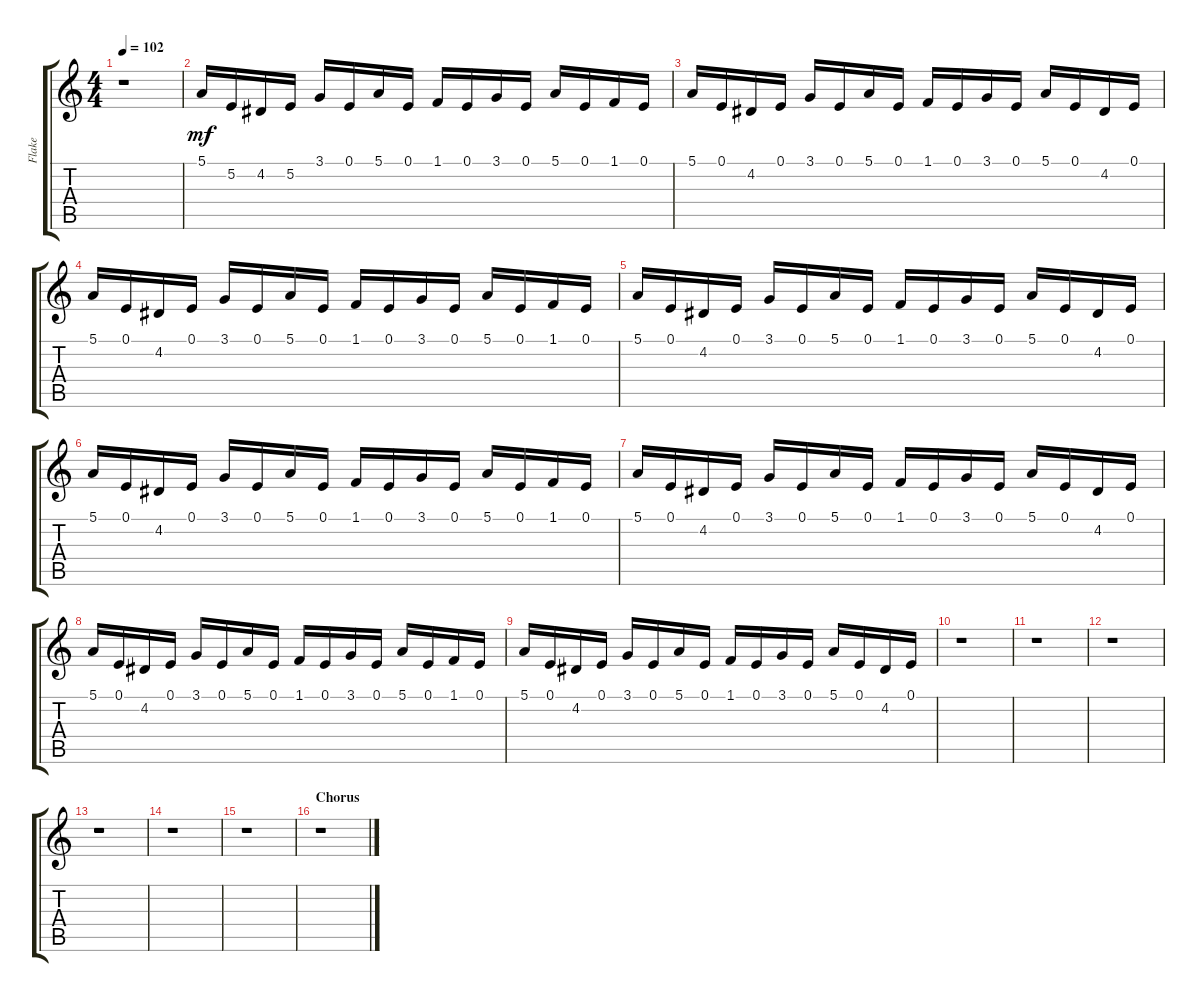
\track ("Flake" "Flake") {instrument stringensemble1}
\staff {score tabs}
\tuning (E4 B3 G3 D3 A2 E2) {hide}
\ts (4 4)
\tempo 102
\clef g2
\ks c
r.1{dy mf} |
5.1.16 5.2.16 4.2.16 5.2.16 3.1.16 0.1.16 5.1.16 0.1.16 1.1.16 0.1.16 3.1.16 0.1.16 5.1.16 0.1.16 1.1.16 0.1.16 |
5.1.16 0.1.16 4.2.16 0.1.16 3.1.16 0.1.16 5.1.16 0.1.16 1.1.16 0.1.16 3.1.16 0.1.16 5.1.16 0.1.16 4.2.16 0.1.16 |
5.1.16 0.1.16 4.2.16 0.1.16 3.1.16 0.1.16 5.1.16 0.1.16 1.1.16 0.1.16 3.1.16 0.1.16 5.1.16 0.1.16 1.1.16 0.1.16 |
5.1.16 0.1.16 4.2.16 0.1.16 3.1.16 0.1.16 5.1.16 0.1.16 1.1.16 0.1.16 3.1.16 0.1.16 5.1.16 0.1.16 4.2.16 0.1.16 |
5.1.16 0.1.16 4.2.16 0.1.16 3.1.16 0.1.16 5.1.16 0.1.16 1.1.16 0.1.16 3.1.16 0.1.16 5.1.16 0.1.16 1.1.16 0.1.16 |
5.1.16 0.1.16 4.2.16 0.1.16 3.1.16 0.1.16 5.1.16 0.1.16 1.1.16 0.1.16 3.1.16 0.1.16 5.1.16 0.1.16 4.2.16 0.1.16 |
5.1.16 0.1.16 4.2.16 0.1.16 3.1.16 0.1.16 5.1.16 0.1.16 1.1.16 0.1.16 3.1.16 0.1.16 5.1.16 0.1.16 1.1.16 0.1.16 |
5.1.16 0.1.16 4.2.16 0.1.16 3.1.16 0.1.16 5.1.16 0.1.16 1.1.16 0.1.16 3.1.16 0.1.16 5.1.16 0.1.16 4.2.16 0.1.16 |
r.1 |
r.1 |
r.1 |
r.1 |
r.1 |
r.1 |
\section ("" "Chorus")
r.1
